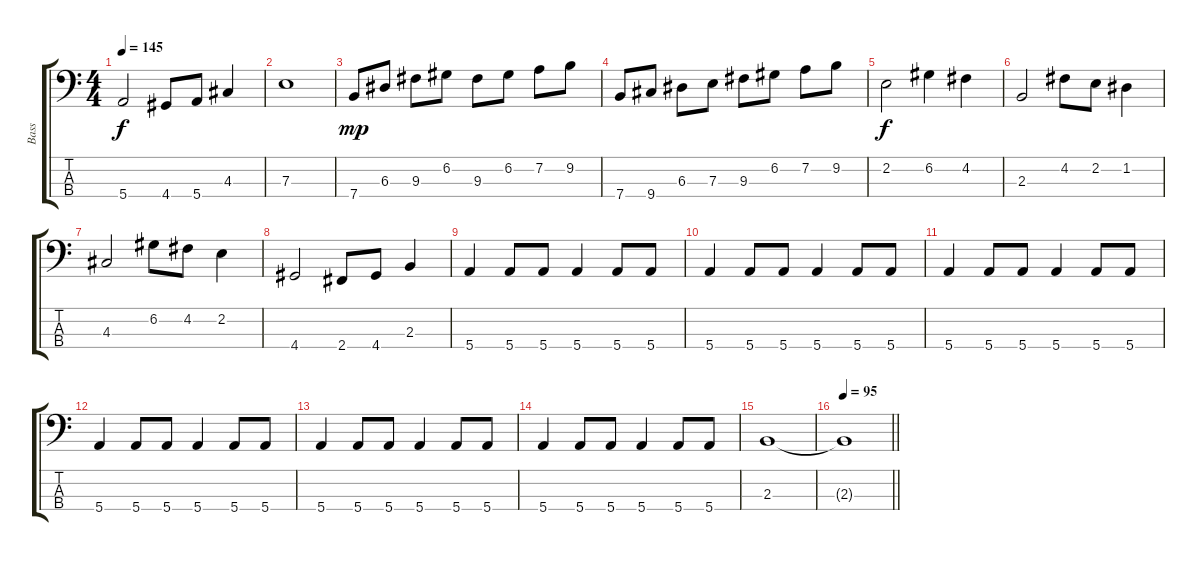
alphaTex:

\track ("Bass" "Bass") {instrument electricbassfinger}
\staff {score tabs}
\tuning (G2 D2 A1 E1) {hide}
\ts (4 4)
\tempo 145
\clef f4
\ks c
5.4.2{dy f} 4.4.8 5.4.8 4.3.4 |
7.3.1 |
7.4.8{dy mp balance 11} 6.3.8 9.3.8 6.2.8 9.3.8 6.2.8 7.2.8 9.2.8 |
7.4.8 9.4.8 6.3.8 7.3.8 9.3.8 6.2.8 7.2.8 9.2.8 |
2.2.2{dy f balance 8} 6.2.4 4.2.4 |
2.3.2 4.2.8 2.2.8 1.2.4 |
4.3.2 6.2.8 4.2.8 2.2.4 |
4.4.2 2.4.8 4.4.8 2.3.4 |
5.4.4 5.4.8 5.4.8 5.4.4 5.4.8 5.4.8 |
5.4.4 5.4.8 5.4.8 5.4.4 5.4.8 5.4.8 |
5.4.4 5.4.8 5.4.8 5.4.4 5.4.8 5.4.8 |
5.4.4 5.4.8 5.4.8 5.4.4 5.4.8 5.4.8 |
5.4.4 5.4.8 5.4.8 5.4.4 5.4.8 5.4.8 |
5.4.4 5.4.8 5.4.8 5.4.4 5.4.8 5.4.8 |
2.3.1 |
\tempo 95
\barLineRight lightlight
2.3{t}.1
